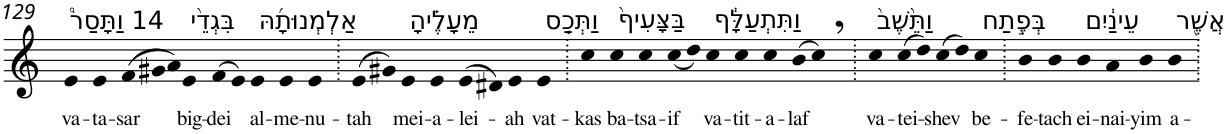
**kern	**text
*part1	*part1
*staff1	*staff1
*I"Piano	*
*I'Pno	*
!!LO:PB:g=z
*clefG2	*
*k[]	*
=129	=129
!LO:TX:a:t=14 וַתָּסַר֩	!
!	!LO:LY:b
4e	va-
!	!LO:LY:b
4e	-ta-
*Xtuplet	*
!	!LO:LY:b
(>12f	-sar
12g#X	.
12a)	.
!LO:TX:a:t=בִּגְדֵ֨י	!
!	!LO:LY:b
4e	big-
!	!LO:LY:b
(>8f	-dei
8e)	.
!LO:TX:a:t=אַלְמְנוּתָ֜הּ	!
!	!LO:LY:b
4e	al-
!	!LO:LY:b
4e	-me-
!	!LO:LY:b
4e	-nu-
=130.	=130.
!	!LO:LY:b
(>8e	-tah
8g#X)	.
!LO:TX:a:t=מֵעָלֶ֗יהָ	!
!	!LO:LY:b
4e	mei-
!	!LO:LY:b
4e	-a-
!	!LO:LY:b
(>8e	-lei-
8d#X)	.
!	!LO:LY:b
4e	-ah
!LO:TX:a:t=וַתְּכַ֤ס	!
!	!LO:LY:b
4e	vat-
=131.	=131.
!	!LO:LY:b
4cc	-kas
!LO:TX:a:t=בַּצָּעִיף֙	!
!	!LO:LY:b
4cc	ba-
!	!LO:LY:b
4cc	-tsa-
!	!LO:LY:b
(<8cc	-if
8dd)	.
!LO:TX:a:t=וַתִּתְעַלָּ֔ף	!
!	!LO:LY:b
4cc	va-
!	!LO:LY:b
4cc	-tit-
!	!LO:LY:b
4cc	-a-
!	!LO:LY:b
(>8b	-laf
8cc,)	.
=132.	=132.
!LO:TX:a:t=וַתֵּ֙שֶׁב֙	!
!	!LO:LY:b
4cc	va-
!	!LO:LY:b
(>8cc	-tei-
8dd)	.
!	!LO:LY:b
(>8cc	-shev
8dd)	.
!LO:TX:a:t=בְּפֶ֣תַח	!
!	!LO:LY:b
4cc	be-
=133.	=133.
!	!LO:LY:b
4b	-fe-
!	!LO:LY:b
4b	-tach
!LO:TX:a:t=עֵינַ֔יִם	!
!	!LO:LY:b
4b	ei-
!	!LO:LY:b
4a	-nai-
!	!LO:LY:b
4b	-yim
!LO:TX:a:t=אֲשֶׁ֖ר	!
!	!LO:LY:b
4b	a-
=.	=.
*-	*-
